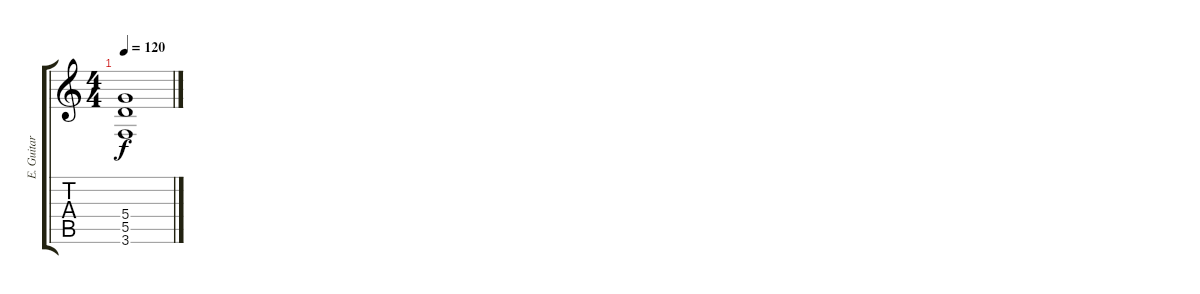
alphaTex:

\track ("E. Guitar II" "E. Guitar ") {instrument distortionguitar}
\staff {score tabs}
\tuning (E4 B3 G3 D3 A2 D2) {hide}
\ts (4 4)
\tempo 120
\clef g2
\ks c
(5.4{t} 5.5{t} 3.6{t}).1{dy f}
